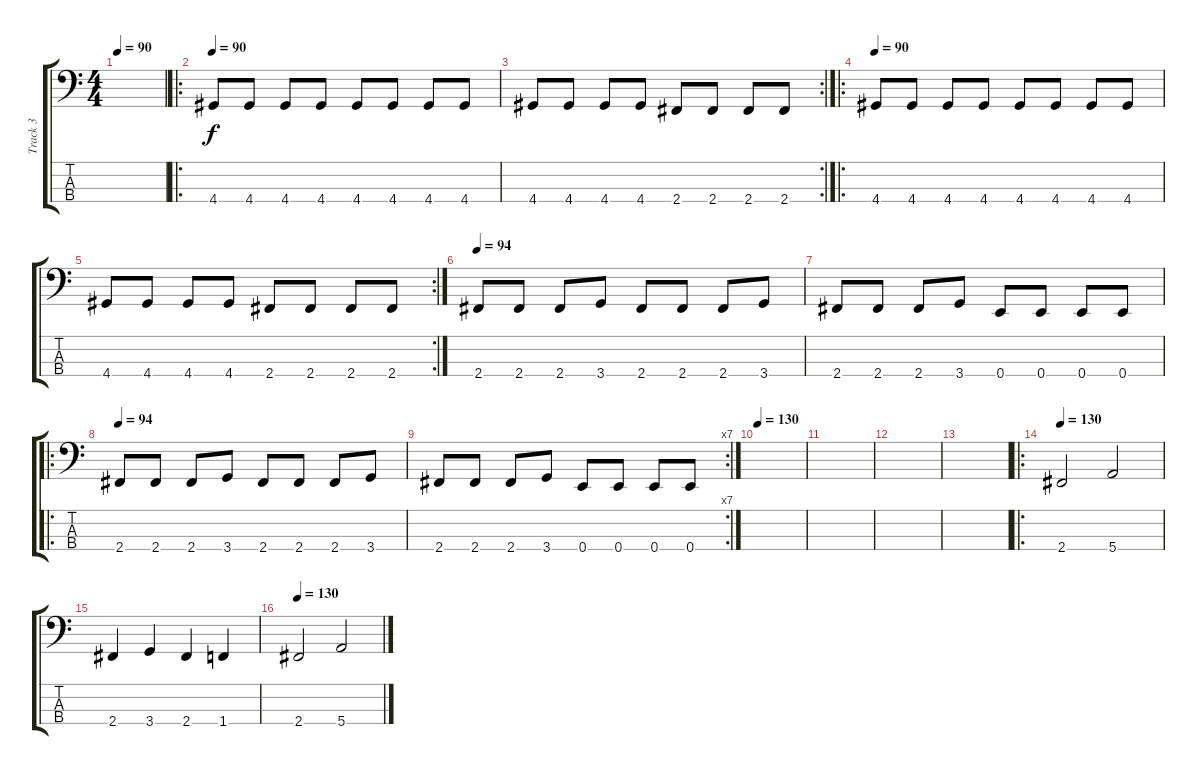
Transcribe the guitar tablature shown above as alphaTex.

\track ("Track 3" "Track 3") {instrument electricbasspick}
\staff {score tabs}
\tuning (G2 D2 A1 E1) {hide}
\ts (4 4)
\tempo 90
\clef f4
\ks c
|
\ro
\tempo 90
4.4.8{volume 10} 4.4.8 4.4.8 4.4.8 4.4.8 4.4.8 4.4.8 4.4.8 |
\rc 2
4.4.8 4.4.8 4.4.8 4.4.8 2.4.8 2.4.8 2.4.8 2.4.8 |
\ro
\tempo 90
4.4.8{volume 10} 4.4.8 4.4.8 4.4.8 4.4.8 4.4.8 4.4.8 4.4.8 |
\rc 2
4.4.8 4.4.8 4.4.8 4.4.8 2.4.8 2.4.8 2.4.8 2.4.8 |
\tempo 90
\tempo 94
2.4.8{volume 14} 2.4.8 2.4.8 3.4.8 2.4.8 2.4.8 2.4.8 3.4.8 |
2.4.8 2.4.8 2.4.8 3.4.8 0.4.8 0.4.8 0.4.8 0.4.8 |
\ro
\tempo 90
\tempo 94
2.4.8 2.4.8 2.4.8 3.4.8 2.4.8 2.4.8 2.4.8 3.4.8 |
\rc 7
2.4.8 2.4.8 2.4.8 3.4.8 0.4.8 0.4.8 0.4.8 0.4.8 |
\tempo 130
|
|
|
|
\ro
\tempo 130
2.4.2 5.4.2 |
2.4.4 3.4.4 2.4.4 1.4.4 |
\tempo 130
2.4.2 5.4.2
